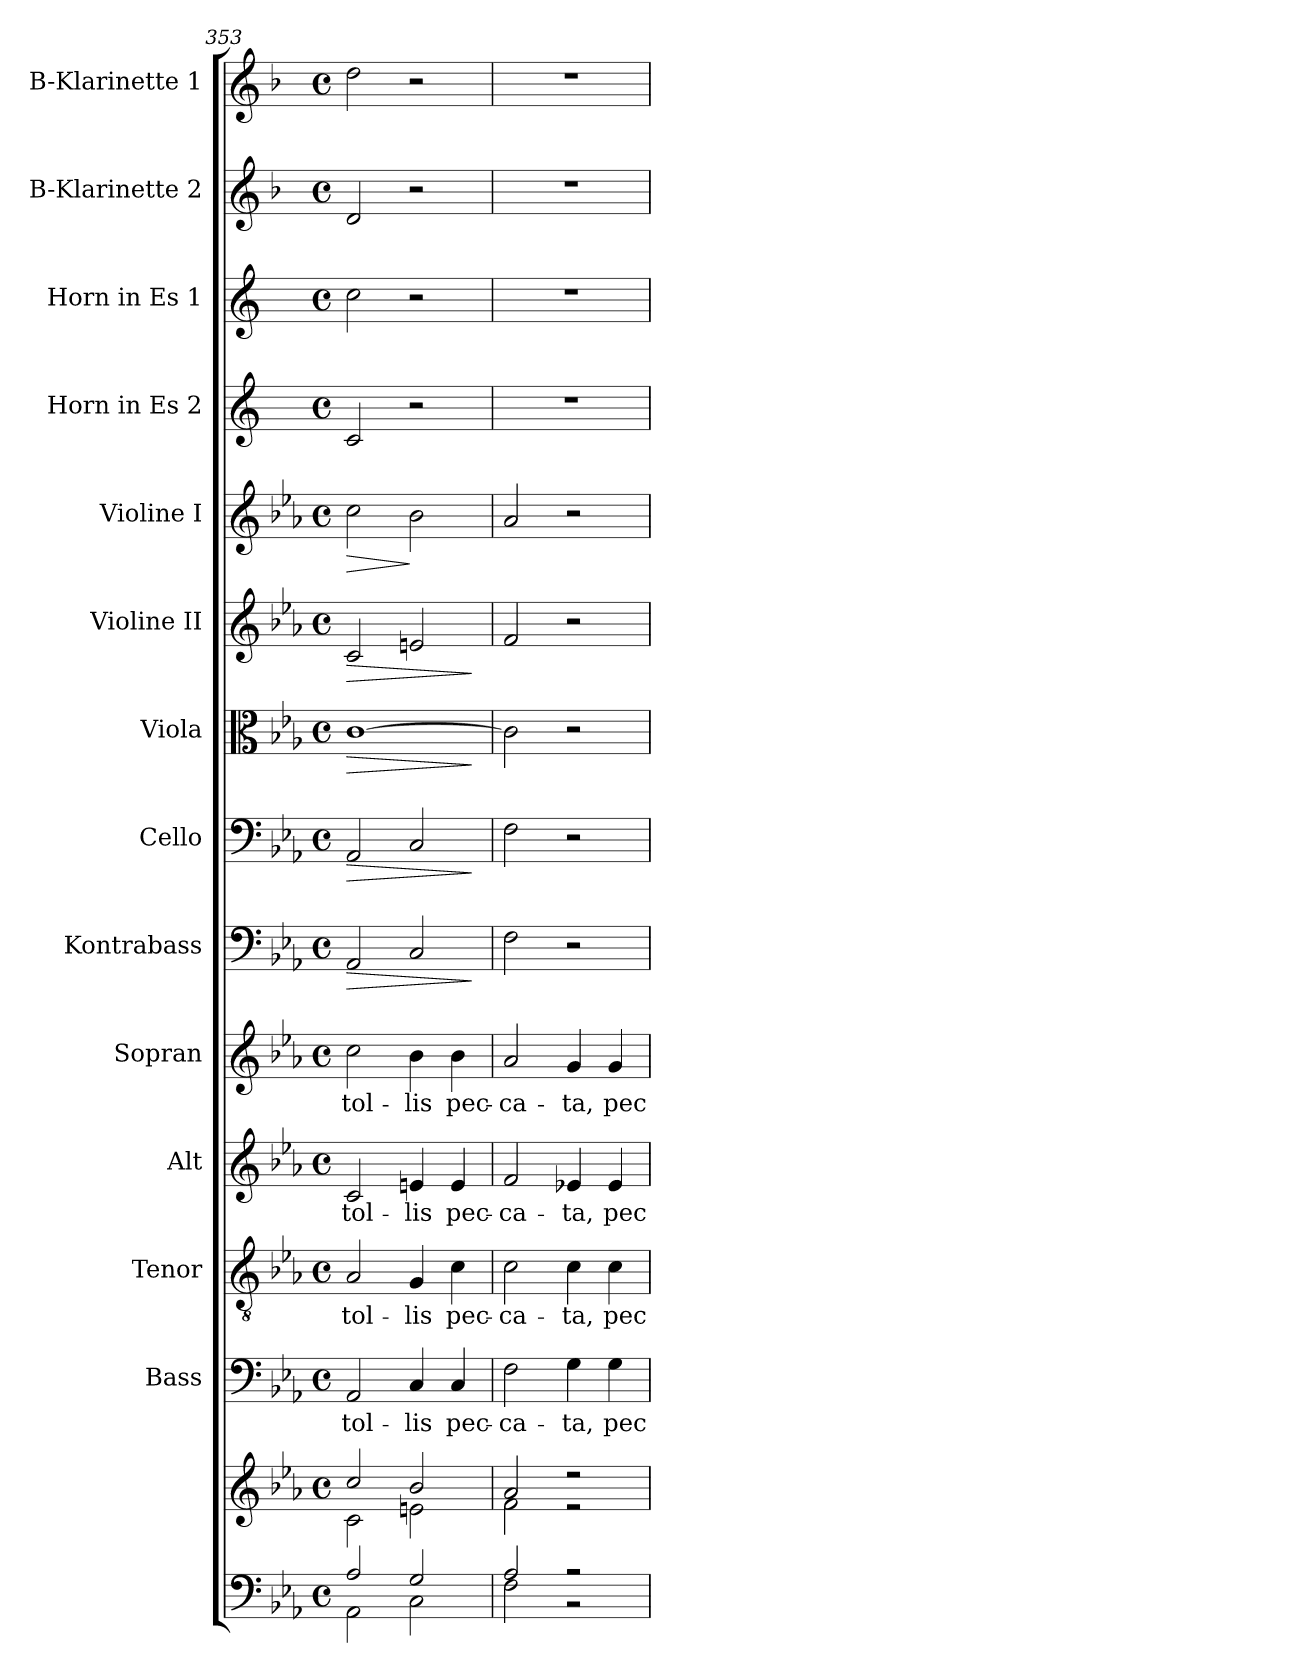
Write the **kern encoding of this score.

**kern	**kern	**kern	**text	**kern	**text	**kern	**text	**kern	**text	**kern	**dynam	**kern	**dynam	**kern	**dynam	**kern	**dynam	**kern	**dynam	**kern	**kern	**kern	**kern
*part14	*part14	*part13	*part13	*part12	*part12	*part11	*part11	*part10	*part10	*part9	*part9	*part8	*part8	*part7	*part7	*part6	*part6	*part5	*part5	*part4	*part3	*part2	*part1
*staff15	*staff14	*staff13	*staff13	*staff12	*staff12	*staff11	*staff11	*staff10	*staff10	*staff9	*staff9	*staff8	*staff8	*staff7	*staff7	*staff6	*staff6	*staff5	*staff5	*staff4	*staff3	*staff2	*staff1
*	*	*I"Bass	*	*I"Tenor	*	*I"Alt	*	*I"Sopran	*	*I"Kontrabass	*	*I"Cello	*	*I"Viola	*	*I"Violine II	*	*I"Violine I	*	*I"Horn in Es 2	*I"Horn in Es 1	*I"B-Klarinette 2	*I"B-Klarinette 1
*	*	*I'B.	*	*I'T.	*	*I'A.	*	*I'S.	*	*I'Kb.	*	*	*	*I'Vla.	*	*I'Vl. II	*	*I'Vl. I	*	*I'Hrn. 2	*I'Hrn. 1	*I'Kl. 2	*I'Kl. 1
*clefF4	*clefG2	*clefF4	*	*clefGv2	*	*clefG2	*	*clefG2	*	*clefF4	*	*clefF4	*	*clefC3	*	*clefG2	*	*clefG2	*	*clefG2	*clefG2	*clefG2	*clefG2
*	*	*	*	*	*	*	*	*	*	*ITrd7c12	*	*	*	*	*	*	*	*	*	*ITrd5c9	*ITrd5c9	*ITrd1c2	*ITrd1c2
*k[b-e-a-]	*k[b-e-a-]	*k[b-e-a-]	*	*k[b-e-a-]	*	*k[b-e-a-]	*	*k[b-e-a-]	*	*k[b-e-a-]	*	*k[b-e-a-]	*	*k[b-e-a-]	*	*k[b-e-a-]	*	*k[b-e-a-]	*	*k[b-e-a-]	*k[b-e-a-]	*k[b-e-a-]	*k[b-e-a-]
*E-:	*E-:	*E-:	*	*E-:	*	*E-:	*	*E-:	*	*E-:	*	*E-:	*	*E-:	*	*E-:	*	*E-:	*	*E-:	*E-:	*E-:	*E-:
*M4/4	*M4/4	*M4/4	*	*M4/4	*	*M4/4	*	*M4/4	*	*M4/4	*	*M4/4	*	*M4/4	*	*M4/4	*	*M4/4	*	*M4/4	*M4/4	*M4/4	*M4/4
*met(c)	*met(c)	*met(c)	*	*met(c)	*	*met(c)	*	*met(c)	*	*met(c)	*	*met(c)	*	*met(c)	*	*met(c)	*	*met(c)	*	*met(c)	*met(c)	*met(c)	*met(c)
=353	=353	=353	=353	=353	=353	=353	=353	=353	=353	=353	=353	=353	=353	=353	=353	=353	=353	=353	=353	=353	=353	=353	=353
*^	*^	*	*	*	*	*	*	*	*	*	*	*	*	*	*	*	*	*	*	*	*	*	*
!	!	!	!	!	!LO:LY:b	!	!LO:LY:b	!	!LO:LY:b	!	!LO:LY:b	!	!LO:HP:b	!	!LO:HP:b	!	!LO:HP:b	!	!LO:HP:b	!	!LO:HP:b	!	!	!	!
2A-/	2AA-\	2cc/	2c\	2AA-/	tol-	2A-/	tol-	2c/	tol-	2cc\	tol-	2AAA-/	>	2AA-/	>	[1c	>	2c/	>	2cc\	>	2E-/	2e-\	2c/	2cc\
!	!	!	!	!	!LO:LY:b	!	!LO:LY:b	!	!LO:LY:b	!	!LO:LY:b	!	!	!	!	!	!	!	!	!	!	!	!	!	!
2G/	2C\	2b-/	2en\	4C/	-lis	4G/	-lis	4en/	-lis	4b-\	-lis	2CC/	.	2C/	.	.	.	2en/	.	2b-\	]	2r	2r	2r	2r
!	!	!	!	!	!LO:LY:b	!	!LO:LY:b	!	!LO:LY:b	!	!LO:LY:b	!	!	!	!	!	!	!	!	!	!	!	!	!	!
.	.	.	.	4C/	pec-	4c\	pec-	4e/	pec-	4b-\	pec-	.	.	.	.	.	.	.	.	.	.	.	.	.	.
*v	*v	*	*	*	*	*	*	*	*	*	*	*	*	*	*	*	*	*	*	*	*	*	*	*	*
*	*v	*v	*	*	*	*	*	*	*	*	*	*	*	*	*	*	*	*	*	*	*	*	*	*
.	.	.	.	.	.	.	.	.	.	.	]	.	]	.	]	.	]	.	.	.	.	.	.
=354	=354	=354	=354	=354	=354	=354	=354	=354	=354	=354	=354	=354	=354	=354	=354	=354	=354	=354	=354	=354	=354	=354	=354
*^	*^	*	*	*	*	*	*	*	*	*	*	*	*	*	*	*	*	*	*	*	*	*	*
!	!	!	!	!	!LO:LY:b	!	!LO:LY:b	!	!LO:LY:b	!	!LO:LY:b	!	!	!	!	!	!	!	!	!	!	!	!	!	!
2A-/	2F\	2a-/	2f\	2F\	-ca-	2c\	-ca-	2f/	-ca-	2a-/	-ca-	2FF\	.	2F\	.	2c\]	.	2f/	.	2a-/	.	1r	1r	1r	1r
!	!	!	!	!	!LO:LY:b	!	!LO:LY:b	!	!LO:LY:b	!	!LO:LY:b	!	!	!	!	!	!	!	!	!	!	!	!	!	!
2r	2r	2r	2r	4G\	-ta,	4c\	-ta,	4e-X/	-ta,	4g/	-ta,	2r	.	2r	.	2r	.	2r	.	2r	.	.	.	.	.
!	!	!	!	!	!LO:LY:b	!	!LO:LY:b	!	!LO:LY:b	!	!LO:LY:b	!	!	!	!	!	!	!	!	!	!	!	!	!	!
.	.	.	.	4G\	pec-	4c\	pec-	4e-/	pec-	4g/	pec-	.	.	.	.	.	.	.	.	.	.	.	.	.	.
*v	*v	*	*	*	*	*	*	*	*	*	*	*	*	*	*	*	*	*	*	*	*	*	*	*	*
*	*v	*v	*	*	*	*	*	*	*	*	*	*	*	*	*	*	*	*	*	*	*	*	*	*
=	=	=	=	=	=	=	=	=	=	=	=	=	=	=	=	=	=	=	=	=	=	=	=
*-	*-	*-	*-	*-	*-	*-	*-	*-	*-	*-	*-	*-	*-	*-	*-	*-	*-	*-	*-	*-	*-	*-	*-
